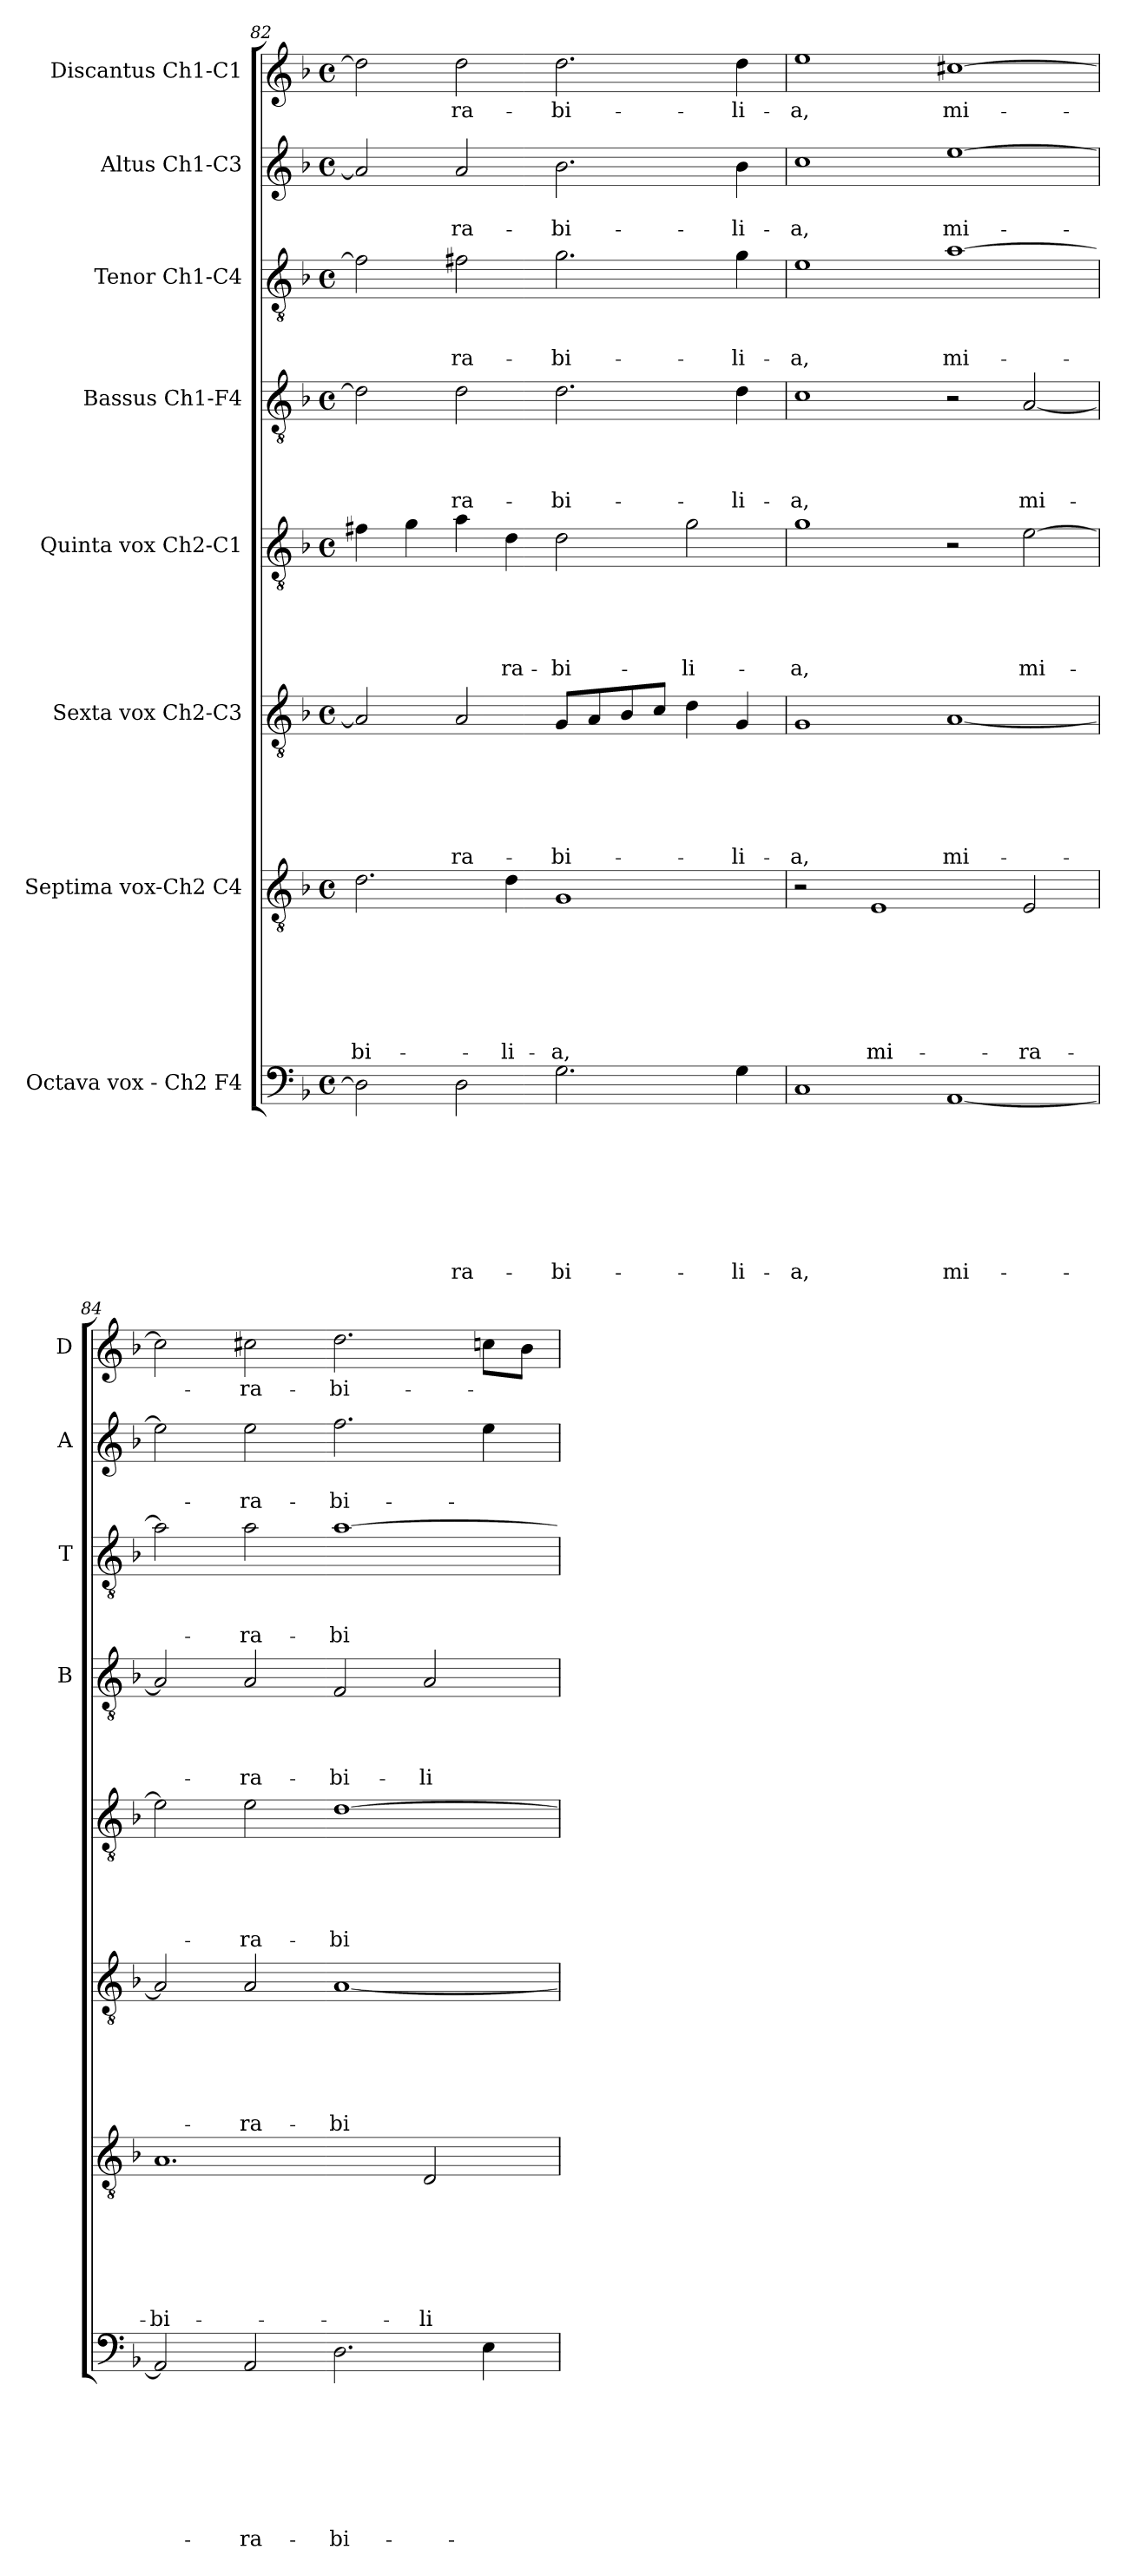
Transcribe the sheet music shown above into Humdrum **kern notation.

**kern	**text	**text	**text	**text	**text	**text	**text	**text	**kern	**text	**text	**text	**text	**text	**text	**text	**kern	**text	**text	**text	**text	**text	**text	**kern	**text	**text	**text	**text	**text	**kern	**text	**text	**text	**text	**kern	**text	**text	**text	**kern	**text	**text	**kern	**text
*part8	*part8	*part8	*part8	*part8	*part8	*part8	*part8	*part8	*part7	*part7	*part7	*part7	*part7	*part7	*part7	*part7	*part6	*part6	*part6	*part6	*part6	*part6	*part6	*part5	*part5	*part5	*part5	*part5	*part5	*part4	*part4	*part4	*part4	*part4	*part3	*part3	*part3	*part3	*part2	*part2	*part2	*part1	*part1
*staff8	*staff8	*staff8	*staff8	*staff8	*staff8	*staff8	*staff8	*staff8	*staff7	*staff7	*staff7	*staff7	*staff7	*staff7	*staff7	*staff7	*staff6	*staff6	*staff6	*staff6	*staff6	*staff6	*staff6	*staff5	*staff5	*staff5	*staff5	*staff5	*staff5	*staff4	*staff4	*staff4	*staff4	*staff4	*staff3	*staff3	*staff3	*staff3	*staff2	*staff2	*staff2	*staff1	*staff1
*I"Octava vox - Ch2 F4	*	*	*	*	*	*	*	*	*I"Septima  vox-Ch2 C4	*	*	*	*	*	*	*	*I"Sexta vox  Ch2-C3	*	*	*	*	*	*	*I"Quinta vox  Ch2-C1	*	*	*	*	*	*I"Bassus  Ch1-F4	*	*	*	*	*I"Tenor Ch1-C4	*	*	*	*I"Altus  Ch1-C3	*	*	*I"Discantus  Ch1-C1	*
*	*	*	*	*	*	*	*	*	*	*	*	*	*	*	*	*	*	*	*	*	*	*	*	*	*	*	*	*	*	*I'B	*	*	*	*	*I'T	*	*	*	*I'A	*	*	*I'D	*
*clefF4	*	*	*	*	*	*	*	*	*clefGv2	*	*	*	*	*	*	*	*clefGv2	*	*	*	*	*	*	*clefGv2	*	*	*	*	*	*clefGv2	*	*	*	*	*clefGv2	*	*	*	*clefG2	*	*	*clefG2	*
*k[b-]	*	*	*	*	*	*	*	*	*k[b-]	*	*	*	*	*	*	*	*k[b-]	*	*	*	*	*	*	*k[b-]	*	*	*	*	*	*k[b-]	*	*	*	*	*k[b-]	*	*	*	*k[b-]	*	*	*k[b-]	*
*F:	*	*	*	*	*	*	*	*	*F:	*	*	*	*	*	*	*	*F:	*	*	*	*	*	*	*F:	*	*	*	*	*	*F:	*	*	*	*	*F:	*	*	*	*F:	*	*	*F:	*
*M4/4	*	*	*	*	*	*	*	*	*M4/4	*	*	*	*	*	*	*	*M4/4	*	*	*	*	*	*	*M4/4	*	*	*	*	*	*M4/4	*	*	*	*	*M4/4	*	*	*	*M4/4	*	*	*M4/4	*
*met(c)	*	*	*	*	*	*	*	*	*met(c)	*	*	*	*	*	*	*	*met(c)	*	*	*	*	*	*	*met(c)	*	*	*	*	*	*met(c)	*	*	*	*	*met(c)	*	*	*	*met(c)	*	*	*met(c)	*
=82	=82	=82	=82	=82	=82	=82	=82	=82	=82	=82	=82	=82	=82	=82	=82	=82	=82	=82	=82	=82	=82	=82	=82	=82	=82	=82	=82	=82	=82	=82	=82	=82	=82	=82	=82	=82	=82	=82	=82	=82	=82	=82	=82
!	!	!	!	!	!	!	!	!	!	!	!	!	!	!	!	!LO:LY:b	!	!	!	!	!	!	!	!	!	!	!	!	!	!	!	!	!	!	!	!	!	!	!	!	!	!	!
2D\]	.	.	.	.	.	.	.	.	2.d\	.	.	.	.	.	.	-bi-	2A/]	.	.	.	.	.	.	4f#\	.	.	.	.	.	2d\]	.	.	.	.	2f#\]	.	.	.	2a/]	.	.	2dd\]	.
.	.	.	.	.	.	.	.	.	.	.	.	.	.	.	.	.	.	.	.	.	.	.	.	4g\	.	.	.	.	.	.	.	.	.	.	.	.	.	.	.	.	.	.	.
!	!	!	!	!	!	!	!	!LO:LY:b	!	!	!	!	!	!	!	!	!	!	!	!	!	!	!LO:LY:b	!	!	!	!	!	!	!	!	!	!	!LO:LY:b	!	!	!	!LO:LY:b	!	!	!LO:LY:b	!	!LO:LY:b
2D\	.	.	.	.	.	.	.	-ra-	.	.	.	.	.	.	.	.	2A/	.	.	.	.	.	-ra-	4a\	.	.	.	.	.	2d\	.	.	.	-ra-	2f#X\	.	.	-ra-	2a/	.	-ra-	2dd\	-ra-
!	!	!	!	!	!	!	!	!	!	!	!	!	!	!	!	!LO:LY:b	!	!	!	!	!	!	!	!	!	!	!	!	!LO:LY:b	!	!	!	!	!	!	!	!	!	!	!	!	!	!
.	.	.	.	.	.	.	.	.	4d\	.	.	.	.	.	.	-li-	.	.	.	.	.	.	.	4d\	.	.	.	.	-ra-	.	.	.	.	.	.	.	.	.	.	.	.	.	.
!	!	!	!	!	!	!	!	!LO:LY:b	!	!	!	!	!	!	!	!LO:LY:b	!	!	!	!	!	!	!LO:LY:b	!	!	!	!	!	!LO:LY:b	!	!	!	!	!LO:LY:b	!	!	!	!LO:LY:b	!	!	!LO:LY:b	!	!LO:LY:b
2.G\	.	.	.	.	.	.	.	-bi-	1G	.	.	.	.	.	.	-a,	8G/L	.	.	.	.	.	-bi-	2d\	.	.	.	.	-bi-	2.d\	.	.	.	-bi-	2.g\	.	.	-bi-	2.b-\	.	-bi-	2.dd\	-bi-
.	.	.	.	.	.	.	.	.	.	.	.	.	.	.	.	.	8A/	.	.	.	.	.	.	.	.	.	.	.	.	.	.	.	.	.	.	.	.	.	.	.	.	.	.
.	.	.	.	.	.	.	.	.	.	.	.	.	.	.	.	.	8B-/	.	.	.	.	.	.	.	.	.	.	.	.	.	.	.	.	.	.	.	.	.	.	.	.	.	.
.	.	.	.	.	.	.	.	.	.	.	.	.	.	.	.	.	8c/J	.	.	.	.	.	.	.	.	.	.	.	.	.	.	.	.	.	.	.	.	.	.	.	.	.	.
!	!	!	!	!	!	!	!	!	!	!	!	!	!	!	!	!	!	!	!	!	!	!	!	!	!	!	!	!	!LO:LY:b	!	!	!	!	!	!	!	!	!	!	!	!	!	!
.	.	.	.	.	.	.	.	.	.	.	.	.	.	.	.	.	4d\	.	.	.	.	.	.	2g\	.	.	.	.	-li-	.	.	.	.	.	.	.	.	.	.	.	.	.	.
!	!	!	!	!	!	!	!	!LO:LY:b	!	!	!	!	!	!	!	!	!	!	!	!	!	!	!LO:LY:b	!	!	!	!	!	!	!	!	!	!	!LO:LY:b	!	!	!	!LO:LY:b	!	!	!LO:LY:b	!	!LO:LY:b
4G\	.	.	.	.	.	.	.	-li-	.	.	.	.	.	.	.	.	4G/	.	.	.	.	.	-li-	.	.	.	.	.	.	4d\	.	.	.	-li-	4g\	.	.	-li-	4b-\	.	-li-	4dd\	-li-
=83	=83	=83	=83	=83	=83	=83	=83	=83	=83	=83	=83	=83	=83	=83	=83	=83	=83	=83	=83	=83	=83	=83	=83	=83	=83	=83	=83	=83	=83	=83	=83	=83	=83	=83	=83	=83	=83	=83	=83	=83	=83	=83	=83
!	!	!	!	!	!	!	!	!LO:LY:b	!	!	!	!	!	!	!	!	!	!	!	!	!	!	!LO:LY:b	!	!	!	!	!	!LO:LY:b	!	!	!	!	!LO:LY:b	!	!	!	!LO:LY:b	!	!	!LO:LY:b	!	!LO:LY:b
1C	.	.	.	.	.	.	.	-a,	2r	.	.	.	.	.	.	.	1G	.	.	.	.	.	-a,	1g	.	.	.	.	-a,	1c	.	.	.	-a,	1e	.	.	-a,	1cc	.	-a,	1ee	-a,
!	!	!	!	!	!	!	!	!	!	!	!	!	!	!	!	!LO:LY:b	!	!	!	!	!	!	!	!	!	!	!	!	!	!	!	!	!	!	!	!	!	!	!	!	!	!	!
.	.	.	.	.	.	.	.	.	1E	.	.	.	.	.	.	mi-	.	.	.	.	.	.	.	.	.	.	.	.	.	.	.	.	.	.	.	.	.	.	.	.	.	.	.
!	!	!	!	!	!	!	!	!LO:LY:b	!	!	!	!	!	!	!	!	!	!	!	!	!	!	!LO:LY:b	!	!	!	!	!	!	!	!	!	!	!	!	!	!	!LO:LY:b	!	!	!LO:LY:b	!	!LO:LY:b
[1AA	.	.	.	.	.	.	.	mi-	.	.	.	.	.	.	.	.	[1A	.	.	.	.	.	mi-	2r	.	.	.	.	.	2r	.	.	.	.	[1a	.	.	mi-	[1ee	.	mi-	[1cc#X	mi-
!	!	!	!	!	!	!	!	!	!	!	!	!	!	!	!	!LO:LY:b	!	!	!	!	!	!	!	!	!	!	!	!	!LO:LY:b	!	!	!	!	!LO:LY:b	!	!	!	!	!	!	!	!	!
.	.	.	.	.	.	.	.	.	2E/	.	.	.	.	.	.	-ra-	.	.	.	.	.	.	.	[2e\	.	.	.	.	mi-	[2A/	.	.	.	mi-	.	.	.	.	.	.	.	.	.
=84	=84	=84	=84	=84	=84	=84	=84	=84	=84	=84	=84	=84	=84	=84	=84	=84	=84	=84	=84	=84	=84	=84	=84	=84	=84	=84	=84	=84	=84	=84	=84	=84	=84	=84	=84	=84	=84	=84	=84	=84	=84	=84	=84
!	!	!	!	!	!	!	!	!	!	!	!	!	!	!	!	!LO:LY:b	!	!	!	!	!	!	!	!	!	!	!	!	!	!	!	!	!	!	!	!	!	!	!	!	!	!	!
2AA/]	.	.	.	.	.	.	.	.	1.A	.	.	.	.	.	.	-bi-	2A/]	.	.	.	.	.	.	2e\]	.	.	.	.	.	2A/]	.	.	.	.	2a\]	.	.	.	2ee\]	.	.	2cc#\]	.
!	!	!	!	!	!	!	!	!LO:LY:b	!	!	!	!	!	!	!	!	!	!	!	!	!	!	!LO:LY:b	!	!	!	!	!	!LO:LY:b	!	!	!	!	!LO:LY:b	!	!	!	!LO:LY:b	!	!	!LO:LY:b	!	!LO:LY:b
2AA/	.	.	.	.	.	.	.	-ra-	.	.	.	.	.	.	.	.	2A/	.	.	.	.	.	-ra-	2e\	.	.	.	.	-ra-	2A/	.	.	.	-ra-	2a\	.	.	-ra-	2ee\	.	-ra-	2cc#X\	-ra-
!	!	!	!	!	!	!	!	!LO:LY:b	!	!	!	!	!	!	!	!	!	!	!	!	!	!	!LO:LY:b	!	!	!	!	!	!LO:LY:b	!	!	!	!	!LO:LY:b	!	!	!	!LO:LY:b	!	!	!LO:LY:b	!	!LO:LY:b
2.D\	.	.	.	.	.	.	.	-bi-	.	.	.	.	.	.	.	.	[1A	.	.	.	.	.	-bi-	[1d	.	.	.	.	-bi-	2F/	.	.	.	-bi-	[1a	.	.	-bi-	2.ff\	.	-bi-	2.dd\	-bi-
!	!	!	!	!	!	!	!	!	!	!	!	!	!	!	!	!LO:LY:b	!	!	!	!	!	!	!	!	!	!	!	!	!	!	!	!	!	!LO:LY:b	!	!	!	!	!	!	!	!	!
.	.	.	.	.	.	.	.	.	2D/	.	.	.	.	.	.	-li-	.	.	.	.	.	.	.	.	.	.	.	.	.	2A/	.	.	.	-li-	.	.	.	.	.	.	.	.	.
4E\	.	.	.	.	.	.	.	.	.	.	.	.	.	.	.	.	.	.	.	.	.	.	.	.	.	.	.	.	.	.	.	.	.	.	.	.	.	.	4ee\	.	.	8ccn\L	.
.	.	.	.	.	.	.	.	.	.	.	.	.	.	.	.	.	.	.	.	.	.	.	.	.	.	.	.	.	.	.	.	.	.	.	.	.	.	.	.	.	.	8b-\J	.
=	=	=	=	=	=	=	=	=	=	=	=	=	=	=	=	=	=	=	=	=	=	=	=	=	=	=	=	=	=	=	=	=	=	=	=	=	=	=	=	=	=	=	=
*-	*-	*-	*-	*-	*-	*-	*-	*-	*-	*-	*-	*-	*-	*-	*-	*-	*-	*-	*-	*-	*-	*-	*-	*-	*-	*-	*-	*-	*-	*-	*-	*-	*-	*-	*-	*-	*-	*-	*-	*-	*-	*-	*-
